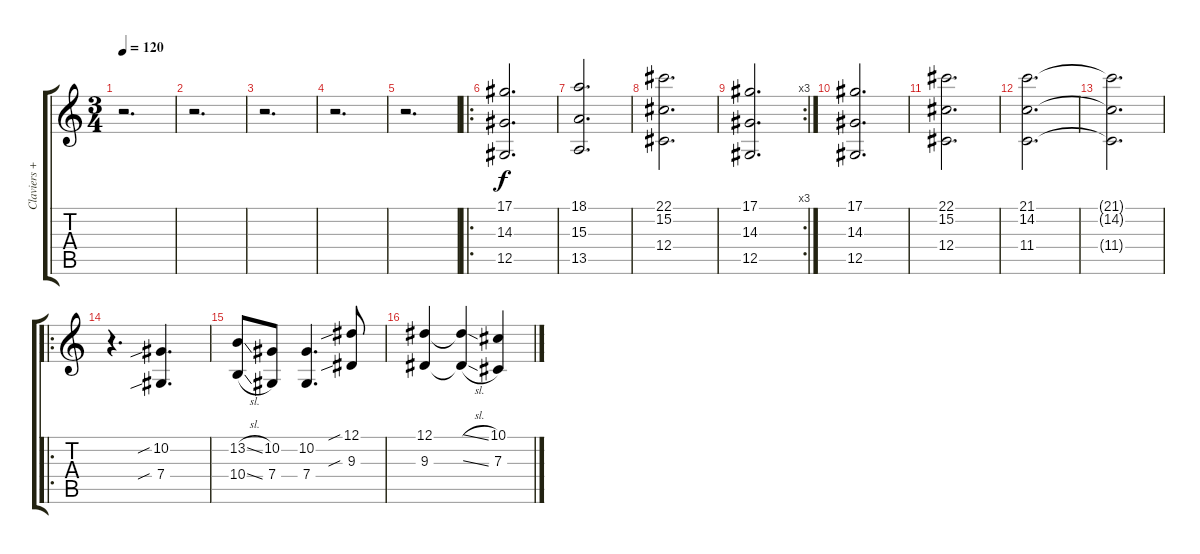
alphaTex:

\track ("Claviers + Chant" "Claviers +") {instrument stringensemble1}
\staff {score tabs}
\tuning (Eb4 Bb3 Gb3 Db3 Ab2 Eb2) {hide}
\ts (3 4)
\tempo 120
\clef g2
\ks c
r.2{d dy f} |
r.2{d} |
r.2{d} |
r.2{d} |
r.2{d} |
\ro
(17.1 14.3 12.5).2{d} |
(18.1 15.3 13.5).2{d} |
(22.1 15.2 12.4).2{d} |
\rc 3
(17.1 14.3 12.5).2{d} |
(17.1 14.3 12.5).2{d} |
(22.1 15.2 12.4).2{d} |
(21.1 14.2 11.4).2{d} |
(21.1{t} 14.2{t} 11.4{t}).2{d} |
\ro
r.4{d instrument violin} (10.2{sib} 7.4{sib}).4{d} |
(13.2{sl} 10.4{sl}).8 (10.2 7.4).8 (10.2 7.4).4{d} (12.1{sib} 9.3{sib}).8 |
(12.1 9.3).4 (12.1{sl t} 9.3{sl t}).4 (10.1 7.3).4
